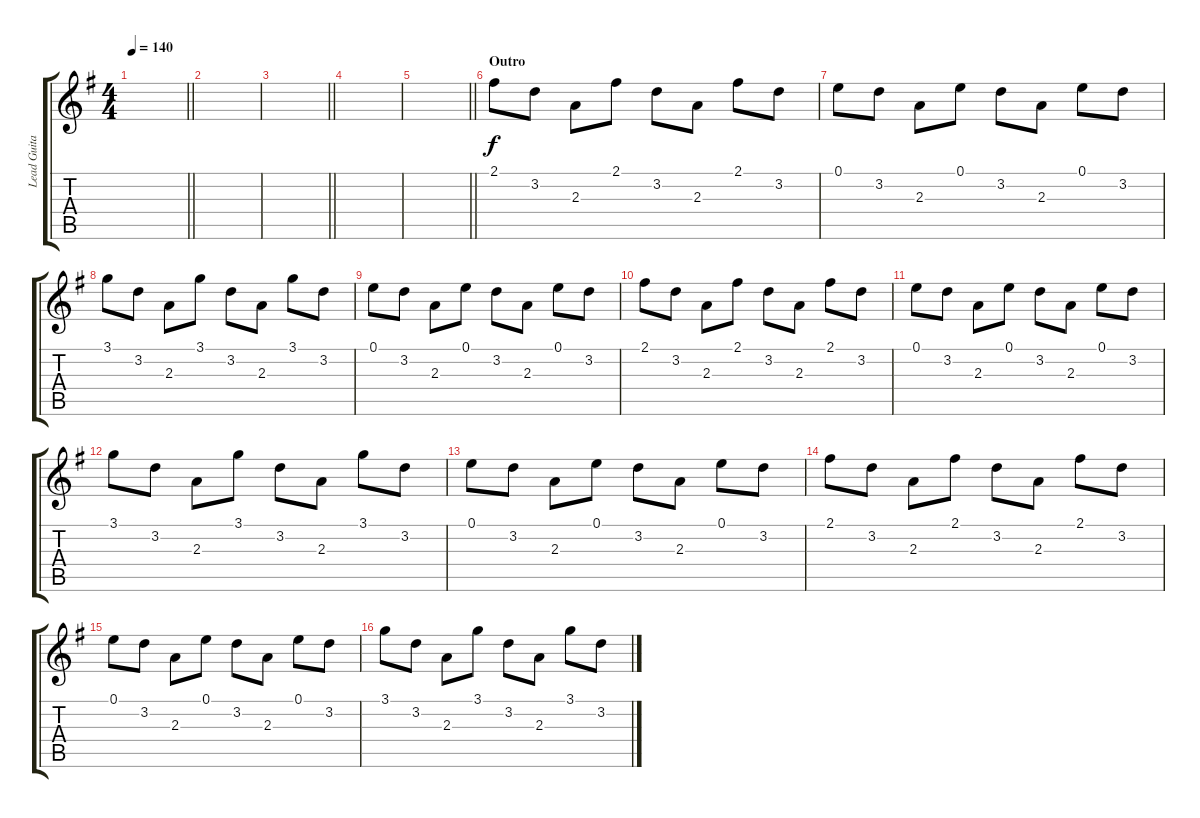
\track ("Lead Guitar" "Lead Guita") {instrument acousticguitarsteel}
\staff {score tabs}
\tuning (E4 B3 G3 D3 A2 E2) {hide}
\ts (4 4)
\tempo 140
\clef g2
\barLineRight lightlight
\ks g
|
|
\barLineRight lightlight
|
|
\barLineRight lightlight
|
\section ("" "Outro")
2.1.8{volume 16 instrument electricguitarclean} 3.2.8 2.3.8 2.1.8 3.2.8 2.3.8 2.1.8 3.2.8 |
0.1.8 3.2.8 2.3.8 0.1.8 3.2.8 2.3.8 0.1.8 3.2.8 |
3.1.8 3.2.8 2.3.8 3.1.8 3.2.8 2.3.8 3.1.8 3.2.8 |
0.1.8 3.2.8 2.3.8 0.1.8 3.2.8 2.3.8 0.1.8 3.2.8 |
2.1.8 3.2.8 2.3.8 2.1.8 3.2.8 2.3.8 2.1.8 3.2.8 |
0.1.8 3.2.8 2.3.8 0.1.8 3.2.8 2.3.8 0.1.8 3.2.8 |
3.1.8 3.2.8 2.3.8 3.1.8 3.2.8 2.3.8 3.1.8 3.2.8 |
0.1.8 3.2.8 2.3.8 0.1.8 3.2.8 2.3.8 0.1.8 3.2.8 |
2.1.8 3.2.8 2.3.8 2.1.8 3.2.8 2.3.8 2.1.8 3.2.8 |
0.1.8 3.2.8 2.3.8 0.1.8 3.2.8 2.3.8 0.1.8 3.2.8 |
3.1.8 3.2.8 2.3.8 3.1.8 3.2.8 2.3.8 3.1.8 3.2.8
